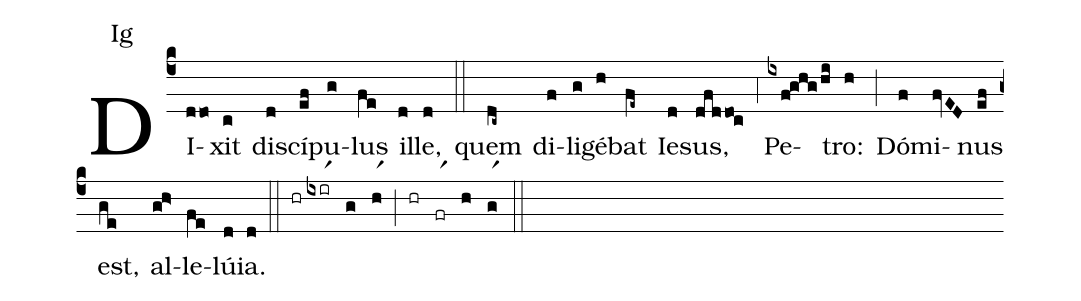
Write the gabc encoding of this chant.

annotation: Ig;
%%
(c4) DI(ddo)xit(c) dis(d)cí(ef)pu(g)lus(fe) il(d)le,(d) (::) quem(dc~) di(f)li(g)gé(h)bat(fe~) Ie(d)sus,(dfddo@c) (;4) Pe(ixf@ghg/hi)tro:(h) (;) Dó(f)mi(fvED)nus(ef) est,(ge) al(gh>)le(fe)lú(d)ia.(d) (::) (hr)(ixirr1)(g)(hr1)(;)(hr)(frr1)(h)(gr1)(::)
